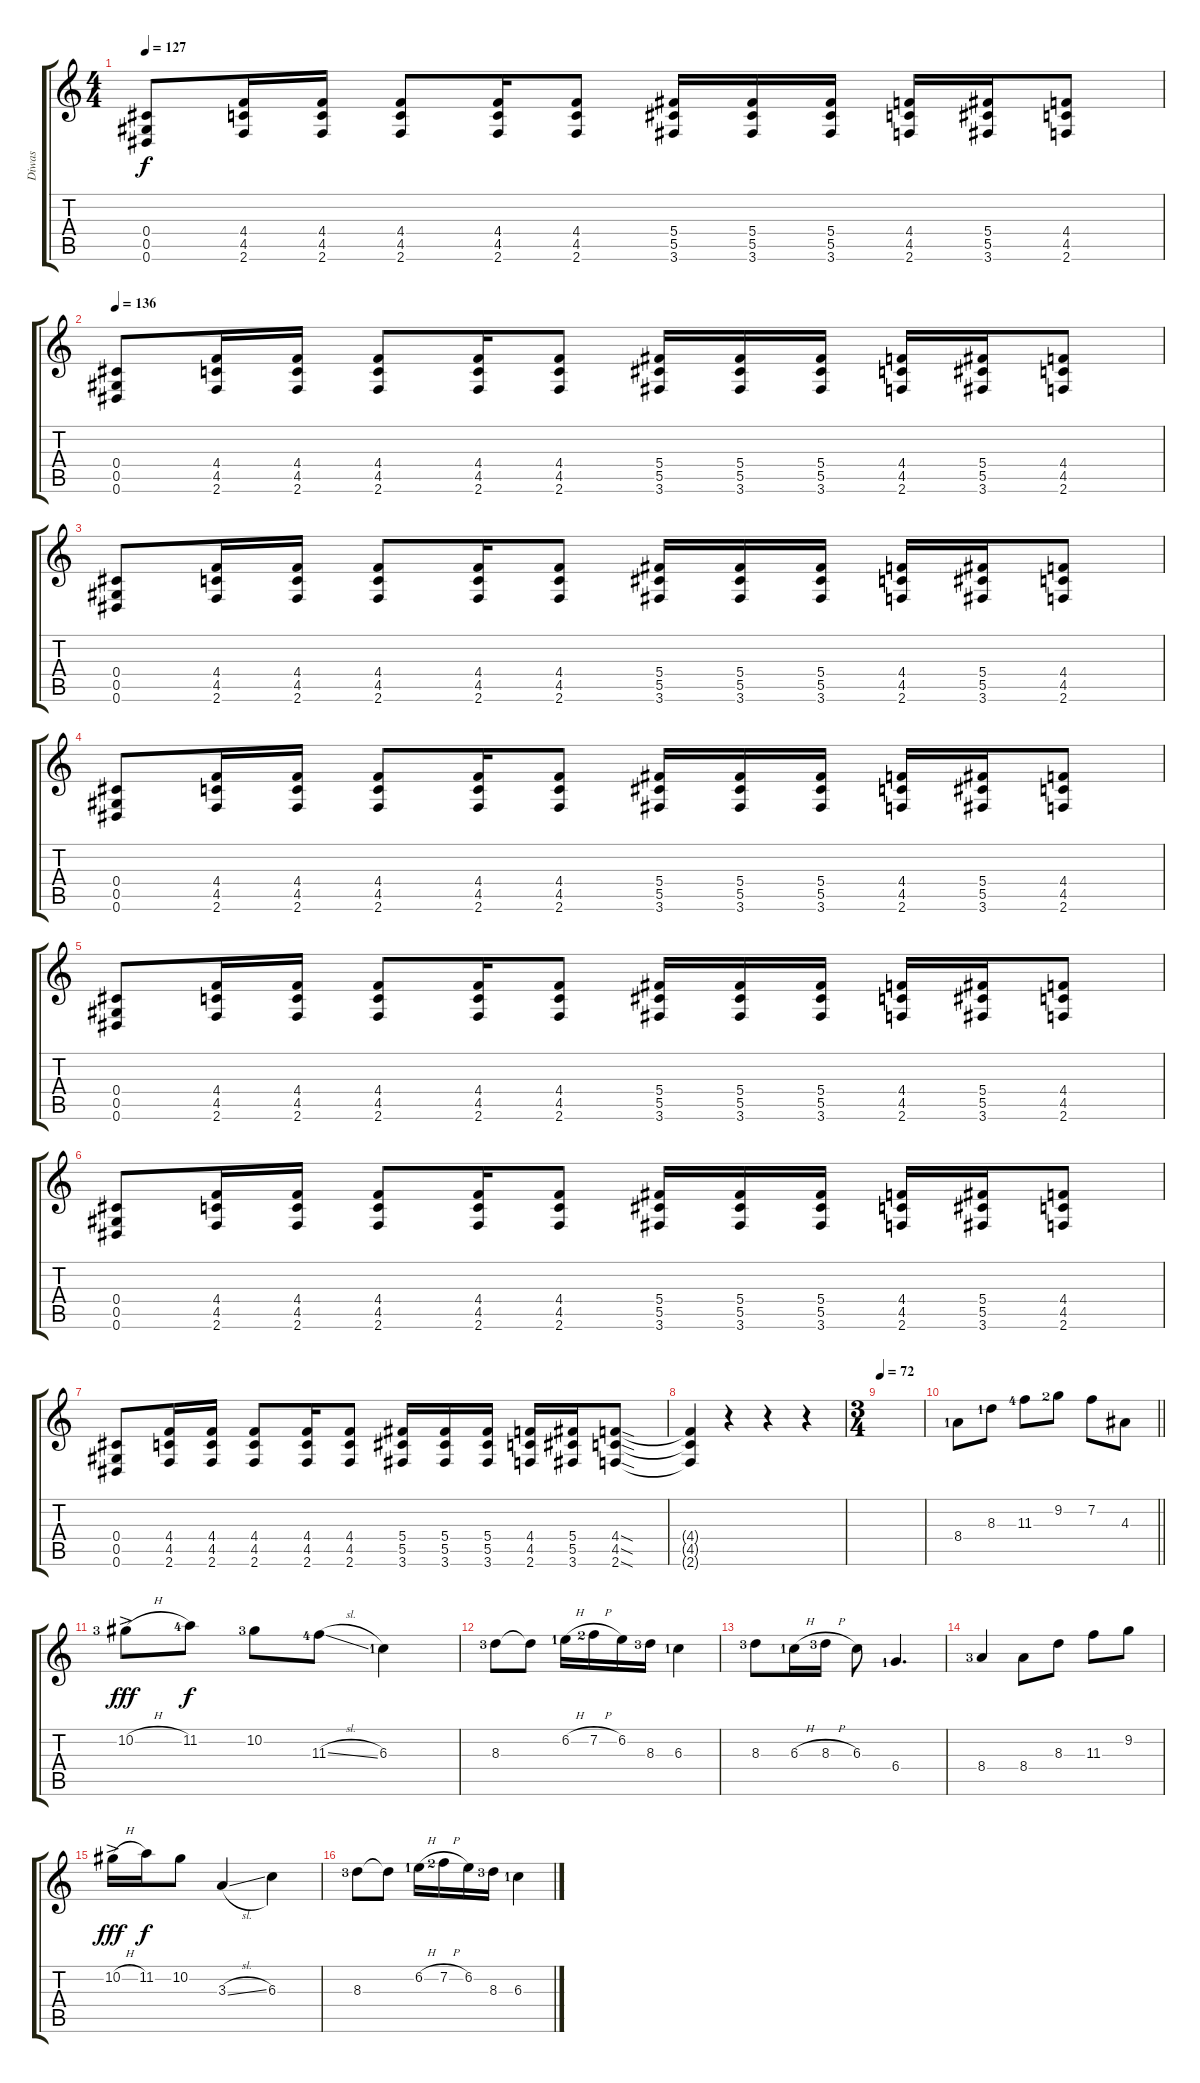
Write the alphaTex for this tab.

\track ("Diwas" "Diwas") {instrument overdrivenguitar}
\staff {score tabs}
\tuning (Eb4 Bb3 Gb3 Db3 Ab2 Eb2) {hide}
\ts (4 4)
\tempo 127
\clef g2
\ks c
(0.4 0.5 0.6).8{dy f} (4.4 4.5 2.6).16 (4.4 4.5 2.6).16 (4.4 4.5 2.6).8 (4.4 4.5 2.6).16 (4.4 4.5 2.6).8 (5.4 5.5 3.6).16 (5.4 5.5 3.6).16 (5.4 5.5 3.6).16 (4.4 4.5 2.6).16 (5.4 5.5 3.6).16 (4.4 4.5 2.6).8 |
\tempo 136
(0.4 0.5 0.6).8 (4.4 4.5 2.6).16 (4.4 4.5 2.6).16 (4.4 4.5 2.6).8 (4.4 4.5 2.6).16 (4.4 4.5 2.6).8 (5.4 5.5 3.6).16 (5.4 5.5 3.6).16 (5.4 5.5 3.6).16 (4.4 4.5 2.6).16 (5.4 5.5 3.6).16 (4.4 4.5 2.6).8 |
(0.4 0.5 0.6).8 (4.4 4.5 2.6).16 (4.4 4.5 2.6).16 (4.4 4.5 2.6).8 (4.4 4.5 2.6).16 (4.4 4.5 2.6).8 (5.4 5.5 3.6).16 (5.4 5.5 3.6).16 (5.4 5.5 3.6).16 (4.4 4.5 2.6).16 (5.4 5.5 3.6).16 (4.4 4.5 2.6).8 |
(0.4 0.5 0.6).8 (4.4 4.5 2.6).16 (4.4 4.5 2.6).16 (4.4 4.5 2.6).8 (4.4 4.5 2.6).16 (4.4 4.5 2.6).8 (5.4 5.5 3.6).16 (5.4 5.5 3.6).16 (5.4 5.5 3.6).16 (4.4 4.5 2.6).16 (5.4 5.5 3.6).16 (4.4 4.5 2.6).8 |
(0.4 0.5 0.6).8 (4.4 4.5 2.6).16 (4.4 4.5 2.6).16 (4.4 4.5 2.6).8 (4.4 4.5 2.6).16 (4.4 4.5 2.6).8 (5.4 5.5 3.6).16 (5.4 5.5 3.6).16 (5.4 5.5 3.6).16 (4.4 4.5 2.6).16 (5.4 5.5 3.6).16 (4.4 4.5 2.6).8 |
(0.4 0.5 0.6).8 (4.4 4.5 2.6).16 (4.4 4.5 2.6).16 (4.4 4.5 2.6).8 (4.4 4.5 2.6).16 (4.4 4.5 2.6).8 (5.4 5.5 3.6).16 (5.4 5.5 3.6).16 (5.4 5.5 3.6).16 (4.4 4.5 2.6).16 (5.4 5.5 3.6).16 (4.4 4.5 2.6).8 |
(0.4 0.5 0.6).8 (4.4 4.5 2.6).16 (4.4 4.5 2.6).16 (4.4 4.5 2.6).8 (4.4 4.5 2.6).16 (4.4 4.5 2.6).8 (5.4 5.5 3.6).16 (5.4 5.5 3.6).16 (5.4 5.5 3.6).16 (4.4 4.5 2.6).16 (5.4 5.5 3.6).16 (4.4{sod} 4.5{sod} 2.6{sod}).8 |
(4.4{t} 4.5{t} 2.6{t}).4 r.4 r.4 r.4 |
\ts (3 4)
\tempo 72
|
\barLineRight lightlight
\ks aminor
8.4{lf 2}.8{volume 12 instrument electricguitarjazz} 8.3{lf 2}.8 11.3{lf 5}.8 9.2{lf 3}.8 7.2.8 4.3.8 |
10.2{h ac lf 4}.8{dy fff volume 13 balance 8 instrument electricguitarjazz} 11.2{lf 5}.8{dy f} 10.2{lf 4}.8 11.3{sl lf 5}.8 6.3{lf 2}.4 |
8.3{lf 4}.8 8.3{t}.8 6.2{h lf 2}.16 7.2{h lf 3}.16 6.2.16 8.3{lf 4}.16 6.3{lf 2}.4 |
8.3{lf 4}.8 6.3{h lf 2}.16 8.3{h lf 4}.16 6.3.8 6.4{lf 2}.4{d} |
8.4{lf 4}.4 8.4.8 8.3.8 11.3.8 9.2.8 |
10.2{h ac}.16{dy fff} 11.2.16{dy f} 10.2.8 3.3{sl}.4 6.3.4 |
8.3{lf 4}.8 8.3{t}.8 6.2{h lf 2}.16 7.2{h lf 3}.16 6.2.16 8.3{lf 4}.16 6.3{lf 2}.4
